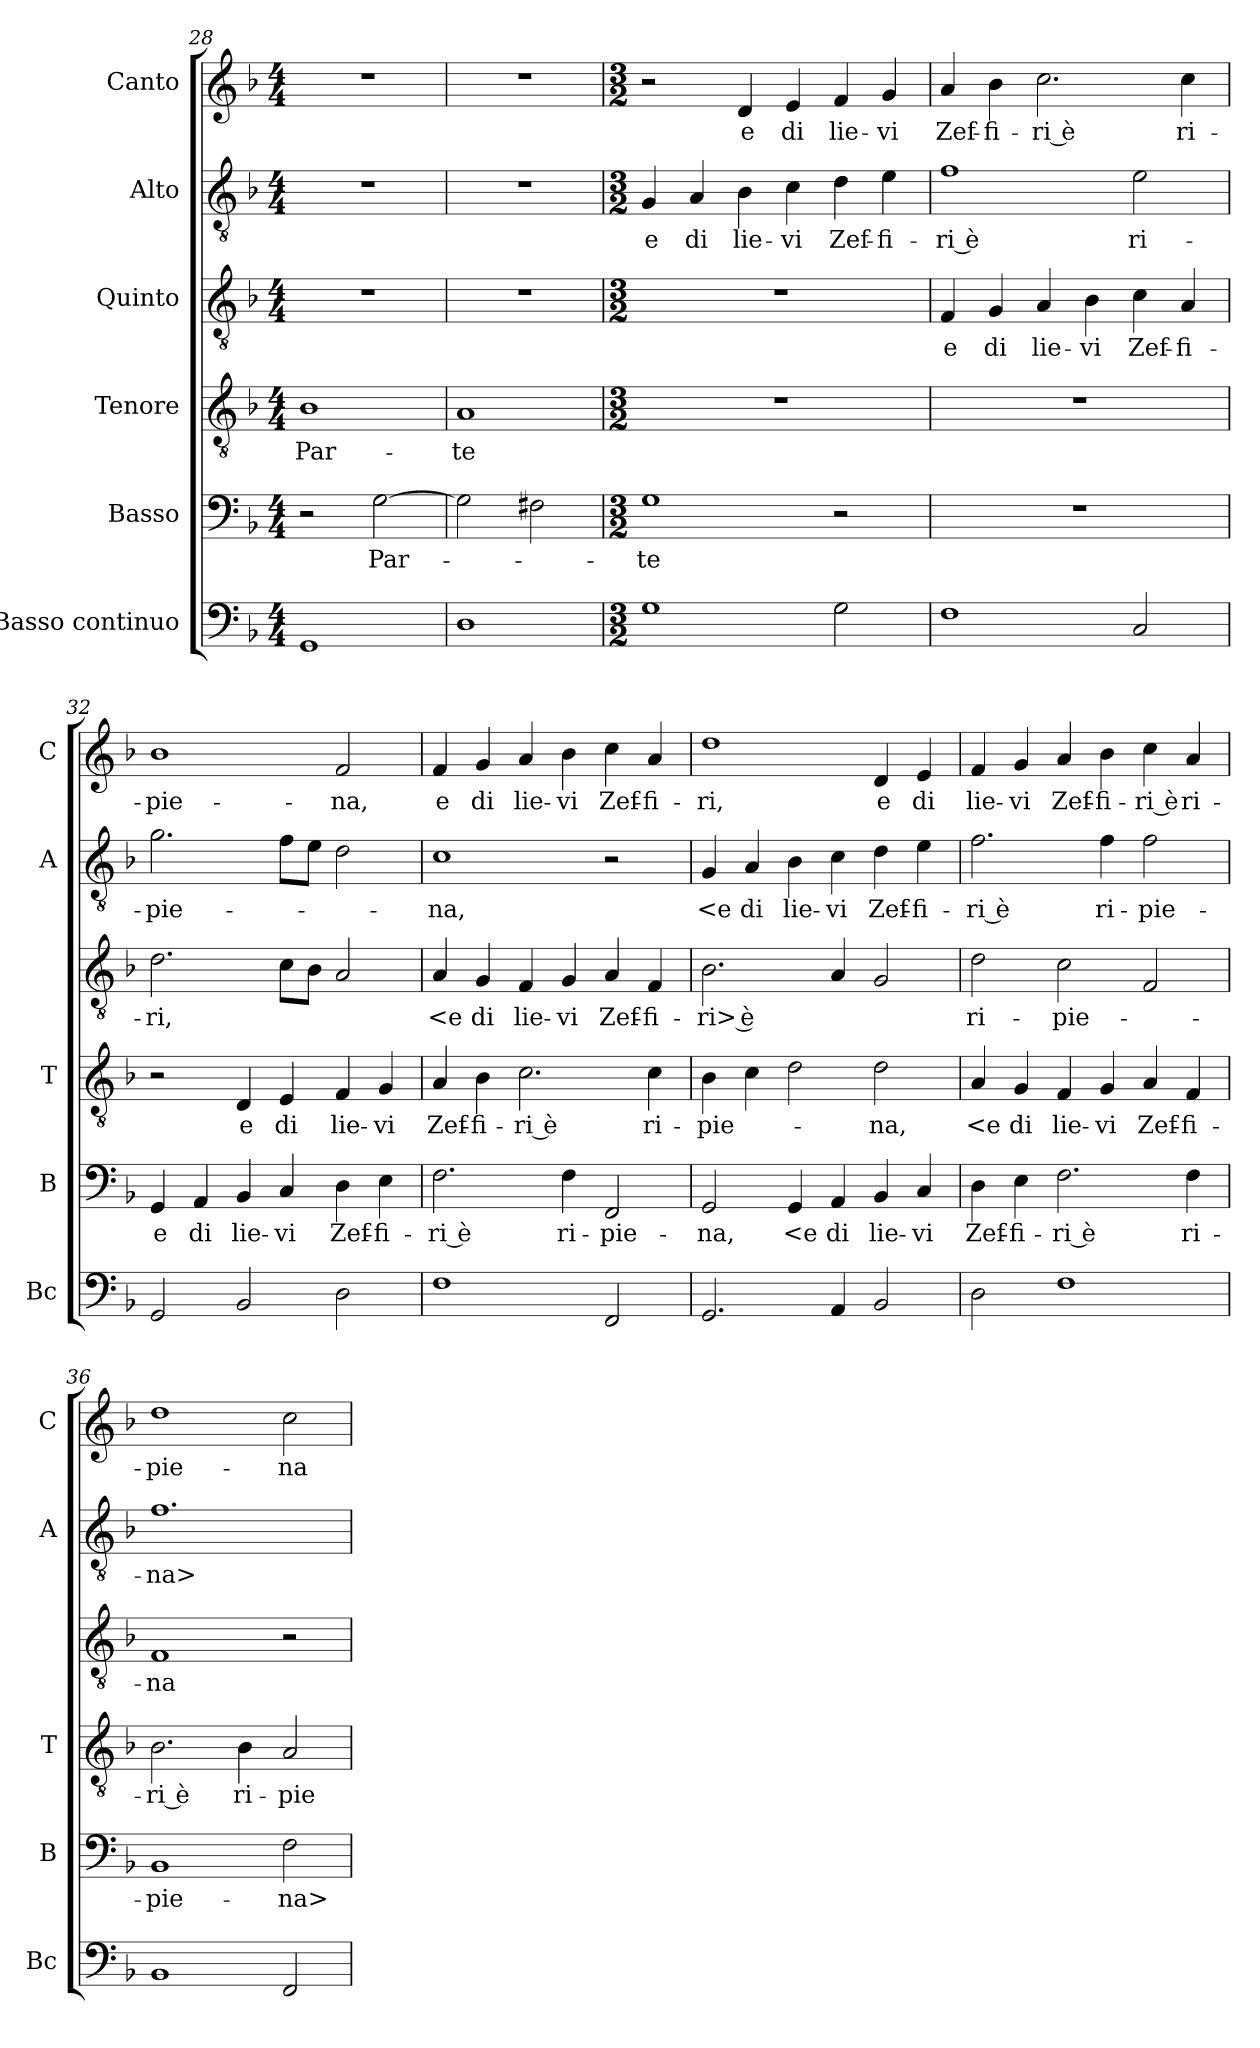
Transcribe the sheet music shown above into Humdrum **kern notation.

**kern	**kern	**text	**kern	**text	**kern	**text	**kern	**text	**kern	**text
*part6	*part5	*part5	*part4	*part4	*part3	*part3	*part2	*part2	*part1	*part1
*staff6	*staff5	*staff5	*staff4	*staff4	*staff3	*staff3	*staff2	*staff2	*staff1	*staff1
*I"Basso continuo	*I"Basso	*	*I"Tenore	*	*I"Quinto	*	*I"Alto	*	*I"Canto	*
*I'Bc	*I'B	*	*I'T	*	*	*	*I'A	*	*I'C	*
*clefF4	*clefF4	*	*clefGv2	*	*clefGv2	*	*clefGv2	*	*clefG2	*
*k[b-]	*k[b-]	*	*k[b-]	*	*k[b-]	*	*k[b-]	*	*k[b-]	*
*F:	*F:	*	*F:	*	*F:	*	*F:	*	*F:	*
*M4/4	*M4/4	*	*M4/4	*	*M4/4	*	*M4/4	*	*M4/4	*
=28	=28	=28	=28	=28	=28	=28	=28	=28	=28	=28
1GG	2r	.	1B-	Par-	1r	.	1r	.	1r	.
.	[2G	Par-	.	.	.	.	.	.	.	.
=29	=29	=29	=29	=29	=29	=29	=29	=29	=29	=29
1D	2G]	.	1A	-te	1r	.	1r	.	1r	.
.	2F#X	.	.	.	.	.	.	.	.	.
=30	=30	=30	=30	=30	=30	=30	=30	=30	=30	=30
*M3/2	*M3/2	*	*M3/2	*	*M3/2	*	*M3/2	*	*M3/2	*
1G	1G	-te	1.r	.	1.r	.	4G	e	2r	.
.	.	.	.	.	.	.	4A	di	.	.
.	.	.	.	.	.	.	4B-	lie-	4d	e
.	.	.	.	.	.	.	4c	-vi	4e	di
2G	2r	.	.	.	.	.	4d	Zef-	4f	lie-
.	.	.	.	.	.	.	4e	-fi-	4g	-vi
=31	=31	=31	=31	=31	=31	=31	=31	=31	=31	=31
1F	1.r	.	1.r	.	4F	e	1f	-ri è	4a	Zef-
.	.	.	.	.	4G	di	.	.	4b-	-fi-
.	.	.	.	.	4A	lie-	.	.	2.cc	-ri è
.	.	.	.	.	4B-	-vi	.	.	.	.
2C	.	.	.	.	4c	Zef-	2e	ri-	.	.
.	.	.	.	.	4A	-fi-	.	.	4cc	ri-
=32	=32	=32	=32	=32	=32	=32	=32	=32	=32	=32
2GG	4GG	e	2r	.	2.d	-ri,	2.g	-pie-	1b-	-pie-
.	4AA	di	.	.	.	.	.	.	.	.
2BB-	4BB-	lie-	4D	e	.	.	.	.	.	.
.	4C	-vi	4E	di	8cL	.	8fL	.	.	.
.	.	.	.	.	8B-J	.	8eJ	.	.	.
2D	4D	Zef-	4F	lie-	2A	.	2d	.	2f	-na,
.	4E	-fi-	4G	-vi	.	.	.	.	.	.
=33	=33	=33	=33	=33	=33	=33	=33	=33	=33	=33
1F	2.F	-ri è	4A	Zef-	4A	<e	1c	-na,	4f	e
.	.	.	4B-	-fi-	4G	di	.	.	4g	di
.	.	.	2.c	-ri è	4F	lie-	.	.	4a	lie-
.	4F	ri-	.	.	4G	-vi	.	.	4b-	-vi
2FF	2FF	-pie-	.	.	4A	Zef-	2r	.	4cc	Zef-
.	.	.	4c	ri-	4F	-fi-	.	.	4a	-fi-
=34	=34	=34	=34	=34	=34	=34	=34	=34	=34	=34
2.GG	2GG	-na,	4B-	-pie-	2.B-	-ri> è	4G	<e	1dd	-ri,
.	.	.	4c	.	.	.	4A	di	.	.
.	4GG	<e	2d	.	.	.	4B-	lie-	.	.
4AA	4AA	di	.	.	4A	.	4c	-vi	.	.
2BB-	4BB-	lie-	2d	-na,	2G	.	4d	Zef-	4d	e
.	4C	-vi	.	.	.	.	4e	-fi-	4e	di
=35	=35	=35	=35	=35	=35	=35	=35	=35	=35	=35
2D	4D	Zef-	4A	<e	2d	ri-	2.f	-ri è	4f	lie-
.	4E	-fi-	4G	di	.	.	.	.	4g	-vi
1F	2.F	-ri è	4F	lie-	2c	-pie-	.	.	4a	Zef-
.	.	.	4G	-vi	.	.	4f	ri-	4b-	-fi-
.	.	.	4A	Zef-	2F	.	2f	-pie-	4cc	-ri è
.	4F	ri-	4F	-fi-	.	.	.	.	4a	ri-
=36	=36	=36	=36	=36	=36	=36	=36	=36	=36	=36
1BB-	1BB-	-pie-	2.B-	-ri è	1F	-na	1.f	-na>	1dd	-pie-
.	.	.	4B-	ri-	.	.	.	.	.	.
2FF	2F	-na>	2A	-pie-	2r	.	.	.	2cc	-na
=	=	=	=	=	=	=	=	=	=	=
*-	*-	*-	*-	*-	*-	*-	*-	*-	*-	*-
